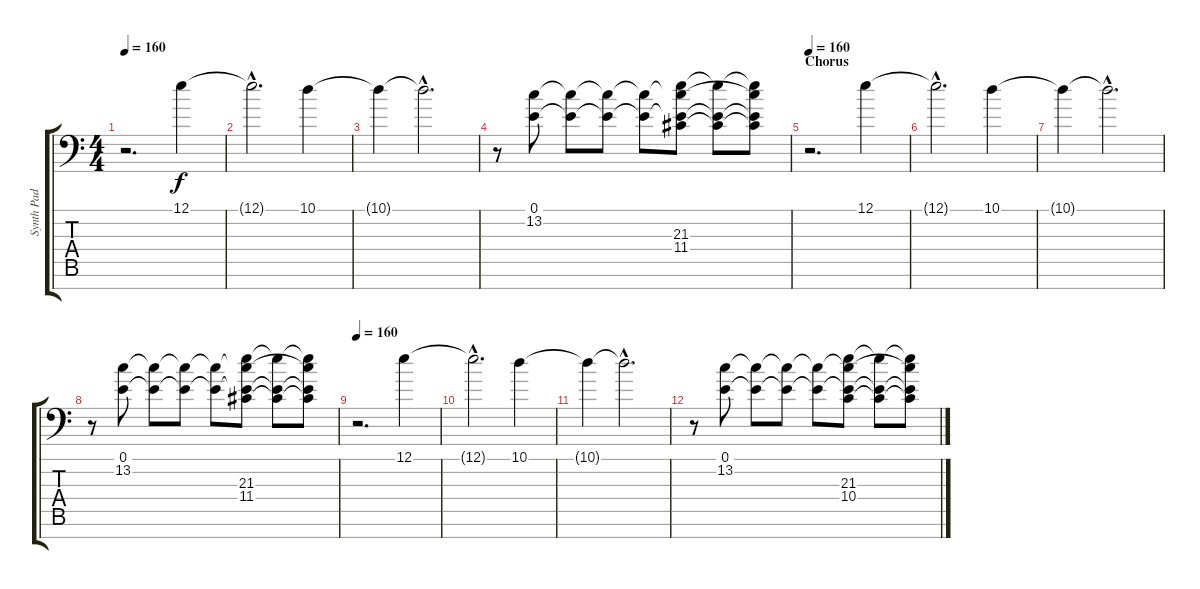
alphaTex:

\track ("Synth Pad (notes)" "Synth Pad ") {instrument stringensemble1}
\staff {score tabs}
\tuning (E4 B3 G3 D3 A2 E2 C-1) {hide}
\ts (4 4)
\tempo 160
\clef f4
\ks c
r.2{d dy f} 12.1.4 |
12.1{hac t}.2{d} 10.1.4 |
10.1{t}.4 10.1{hac t}.2{d} |
r.8 (0.1 13.2).8 (0.1{t} 13.2{t}).8 (0.1{t} 13.2{t}).8 (0.1{t} 13.2{t}).8 (0.1{t} 13.2{t} 21.3 11.4).8 (0.1{t} 21.3{t} 11.4{t}).8 (0.1{t} 13.2{t} 21.3{t} 11.4{t}).8 |
\section ("" "Chorus")
\tempo 160
r.2{d} 12.1.4 |
12.1{hac t}.2{d} 10.1.4 |
10.1{t}.4 10.1{hac t}.2{d} |
r.8 (0.1 13.2).8 (0.1{t} 13.2{t}).8 (0.1{t} 13.2{t}).8 (0.1{t} 13.2{t}).8 (0.1{t} 13.2{t} 21.3 11.4).8 (0.1{t} 21.3{t} 11.4{t}).8 (0.1{t} 13.2{t} 21.3{t} 11.4{t}).8 |
\tempo 160
r.2{d} 12.1.4 |
12.1{hac t}.2{d} 10.1.4 |
10.1{t}.4 10.1{hac t}.2{d} |
r.8 (0.1 13.2).8 (0.1{t} 13.2{t}).8 (0.1{t} 13.2{t}).8 (0.1{t} 13.2{t}).8 (0.1{t} 13.2{t} 21.3 10.4).8 (0.1{t} 21.3{t} 10.4{t}).8 (0.1{t} 13.2{t} 21.3{t} 10.4{t}).8
